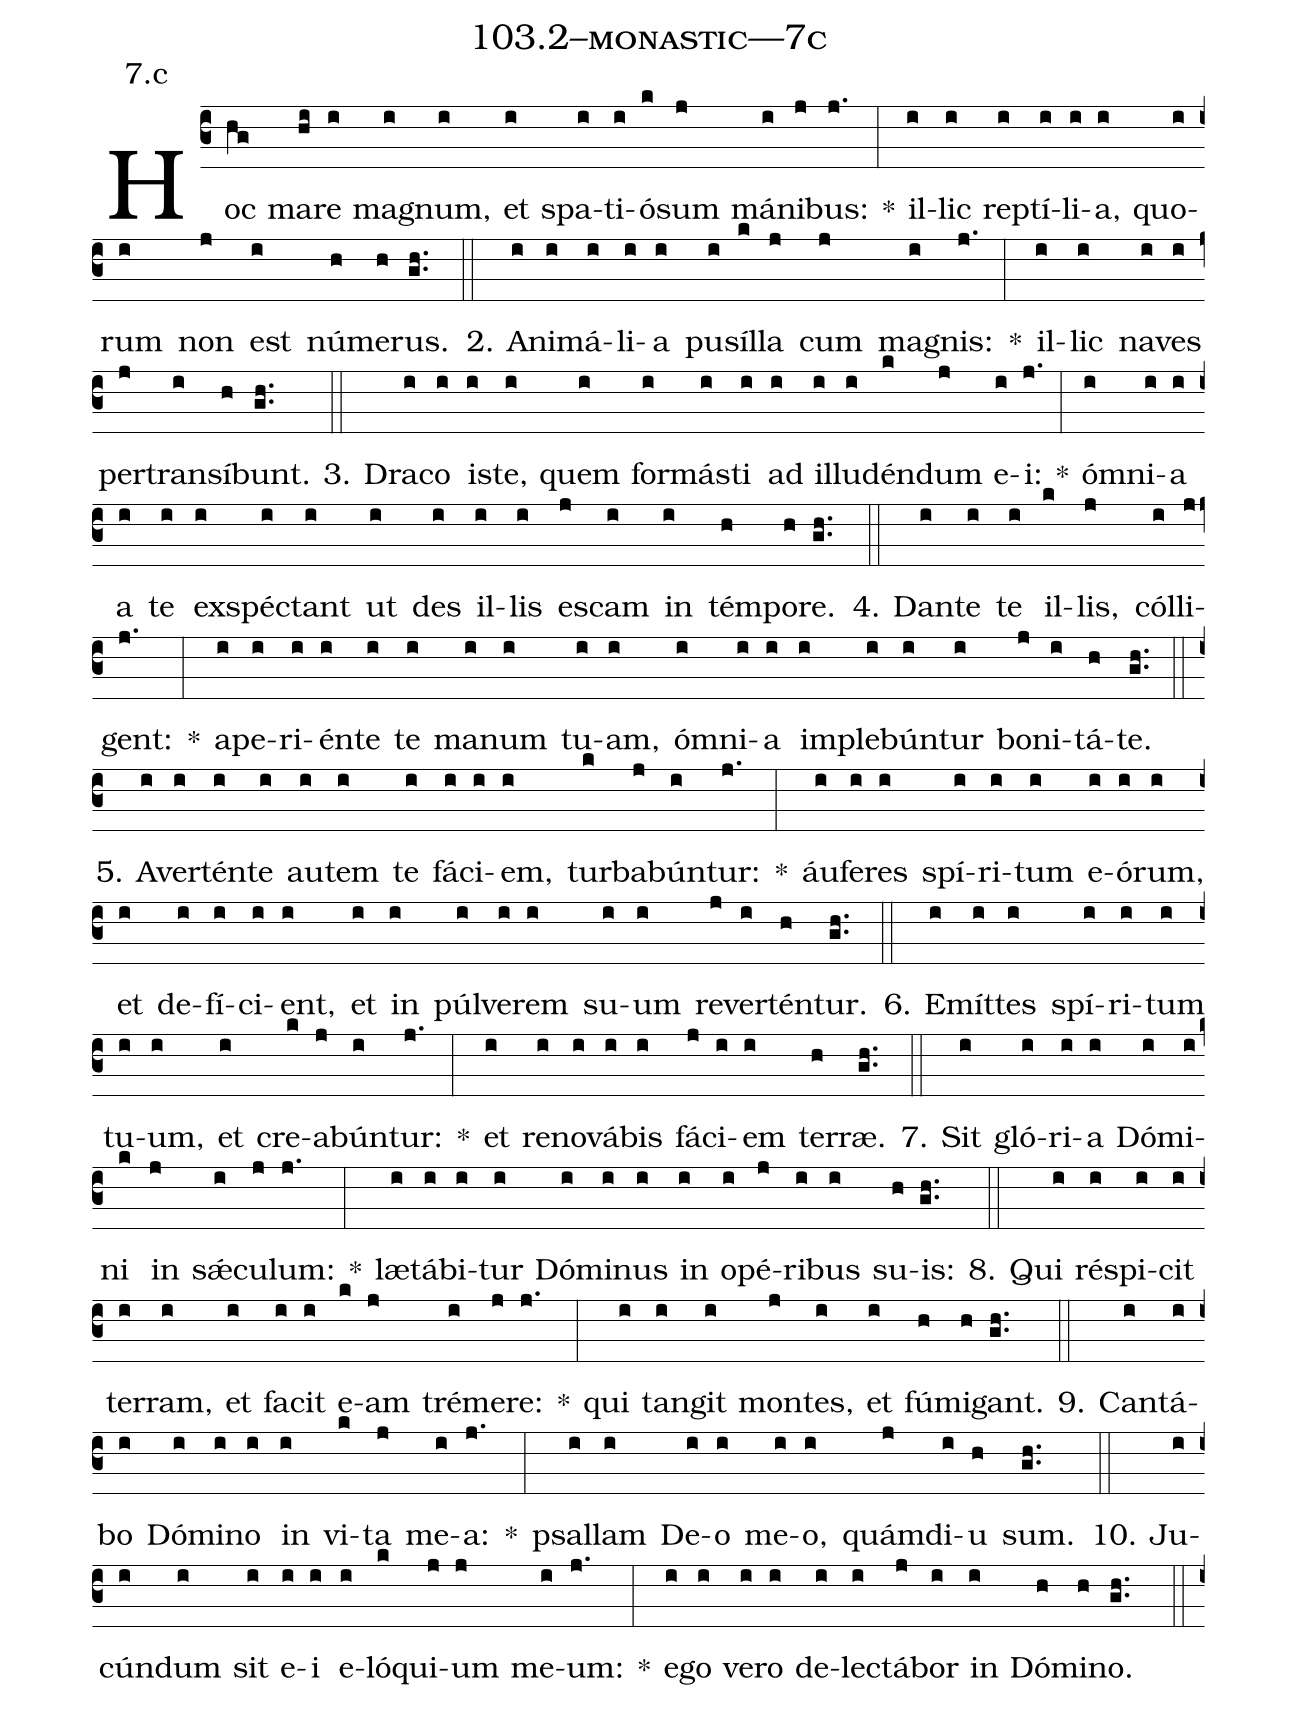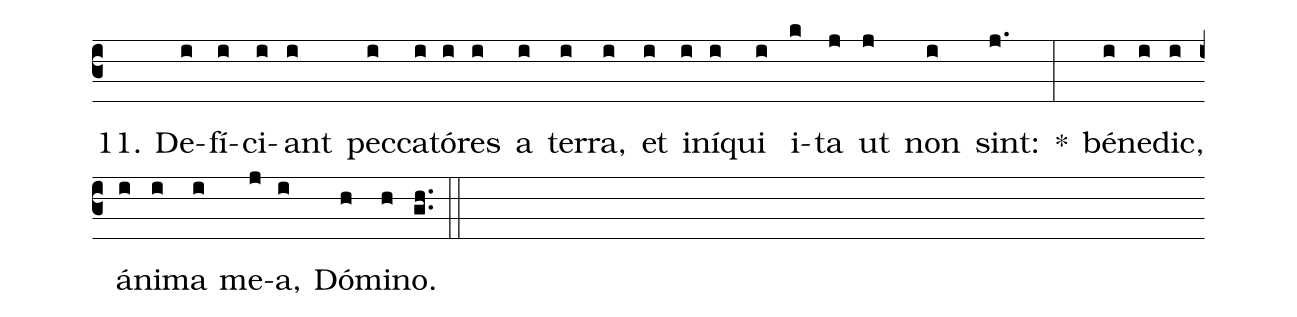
name: 103.2--monastic---7c;
annotation: 7.c;
%%
(c3)Hoc(hg) ma(hi)re(i) ma(i)gnum,(i) et(i) spa(i)ti(i)ó(k)sum(j) má(i)ni(j)bus:(j.) *(:) il(i)lic(i) rep(i)tí(i)li(i)a,(i) quo(i)rum(i) non(j) est(i) nú(h)me(h)rus.(gh..) (::)
2. A(i)ni(i)má(i)li(i)a(i) pu(i)síl(k)la(j) cum(j) ma(i)gnis:(j.) *(:) il(i)lic(i) na(i)ves(i) per(j)trans(i)í(h)bunt.(gh..) (::)
3. Dra(i)co(i) is(i)te,(i) quem(i) for(i)más(i)ti(i) ad(i) il(i)lu(i)dén(k)dum(j) e(i)i:(j.) *(:) óm(i)ni(i)a(i) a(i) te(i) ex(i)spéc(i)tant(i) ut(i) des(i) il(i)lis(i) es(j)cam(i) in(i) tém(h)po(h)re.(gh..) (::)
4. Dan(i)te(i) te(i) il(k)lis,(j) cól(i)li(j)gent:(j.) *(:) a(i)pe(i)ri(i)én(i)te(i) te(i) ma(i)num(i) tu(i)am,(i) óm(i)ni(i)a(i) im(i)ple(i)bún(i)tur(i) bo(j)ni(i)tá(h)te.(gh..) (::)
5. A(i)ver(i)tén(i)te(i) au(i)tem(i) te(i) fá(i)ci(i)em,(i) tur(k)ba(j)bún(i)tur:(j.) *(:) áu(i)fe(i)res(i) spí(i)ri(i)tum(i) e(i)ó(i)rum,(i) et(i) de(i)fí(i)ci(i)ent,(i) et(i) in(i) púl(i)ve(i)rem(i) su(i)um(i) re(j)ver(i)tén(h)tur.(gh..) (::)
6. E(i)mít(i)tes(i) spí(i)ri(i)tum(i) tu(i)um,(i) et(i) cre(k)a(j)bún(i)tur:(j.) *(:) et(i) re(i)no(i)vá(i)bis(i) fá(j)ci(i)em(i) ter(h)ræ.(gh..) (::)
7. Sit(i) gló(i)ri(i)a(i) Dó(i)mi(i)ni(k) in(j) sǽ(i)cu(j)lum:(j.) *(:) læ(i)tá(i)bi(i)tur(i) Dó(i)mi(i)nus(i) in(i) o(i)pé(j)ri(i)bus(i) su(h)is:(gh..) (::)
8. Qui(i) ré(i)spi(i)cit(i) ter(i)ram,(i) et(i) fa(i)cit(i) e(k)am(j) tré(i)me(j)re:(j.) *(:) qui(i) tan(i)git(i) mon(j)tes,(i) et(i) fú(h)mi(h)gant.(gh..) (::)
9. Can(i)tá(i)bo(i) Dó(i)mi(i)no(i) in(i) vi(k)ta(j) me(i)a:(j.) *(:) psal(i)lam(i) De(i)o(i) me(i)o,(i) quám(j)di(i)u(h) sum.(gh..) (::)
10. Ju(i)cún(i)dum(i) sit(i) e(i)i(i) e(i)ló(k)qui(j)um(j) me(i)um:(j.) *(:) e(i)go(i) ve(i)ro(i) de(i)lec(i)tá(j)bor(i) in(i) Dó(h)mi(h)no.(gh..) (::)
11. De(i)fí(i)ci(i)ant(i) pec(i)ca(i)tó(i)res(i) a(i) ter(i)ra,(i) et(i) in(i)í(i)qui(i) i(k)ta(j) ut(j) non(i) sint:(j.) *(:) bé(i)ne(i)dic,(i) á(i)ni(i)ma(i) me(j)a,(i) Dó(h)mi(h)no.(gh..) (::)
